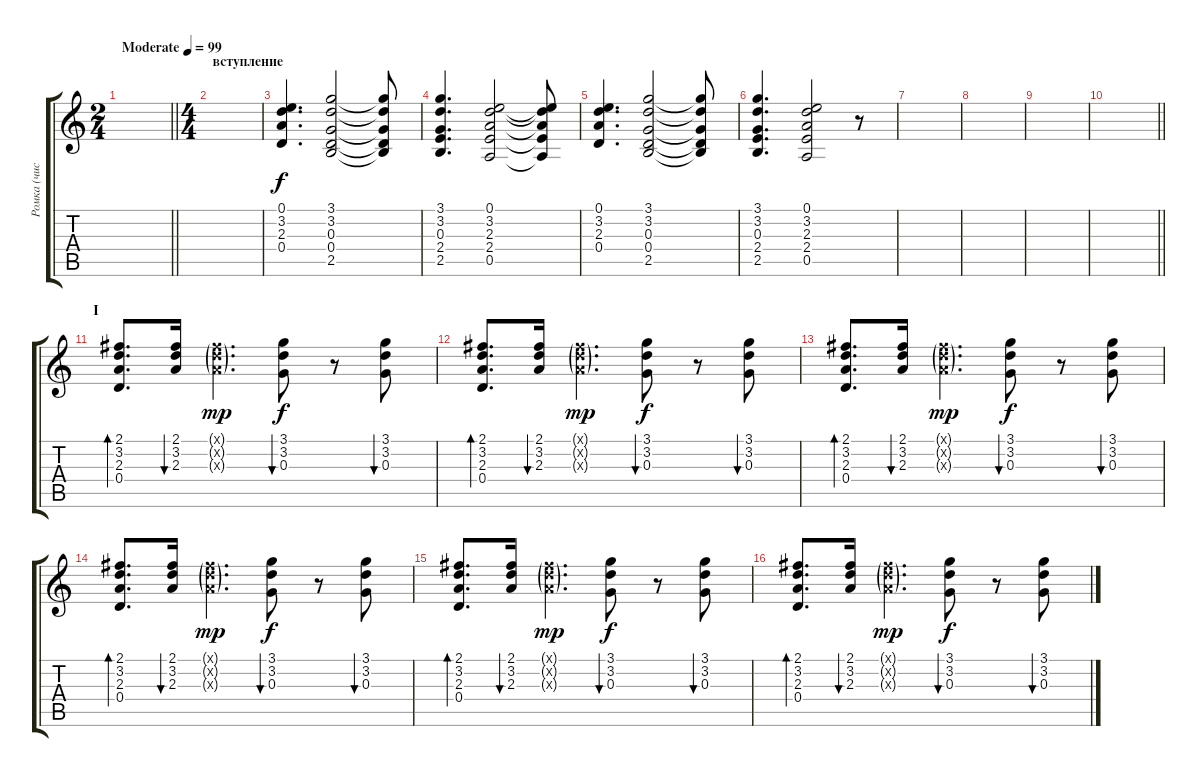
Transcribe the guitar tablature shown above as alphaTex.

\track ("Ромка (чистый)" "Ромка (чис") {instrument electricguitarjazz}
\staff {score tabs}
\tuning (E4 B3 G3 D3 A2 E2) {hide}
\ts (2 4)
\tempo (99 "Moderate")
\clef g2
\barLineRight lightlight
\ks c
|
\ts (4 4)
\section ("" "вступление")
|
(0.1 3.2 2.3 0.4).4{d} (3.1 3.2 0.3 0.4 2.5).2 (3.1{t} 3.2{t} 0.3{t} 0.4{t} 2.5{t}).8 |
(3.1 3.2 0.3 2.4 2.5).4{d} (0.1 3.2 2.3 2.4 0.5).2 (0.1{t} 3.2{t} 2.3{t} 2.4{t} 0.5{t}).8 |
(0.1 3.2 2.3 0.4).4{d} (3.1 3.2 0.3 0.4 2.5).2 (3.1{t} 3.2{t} 0.3{t} 0.4{t} 2.5{t}).8 |
(3.1 3.2 0.3 2.4 2.5).4{d} (0.1 3.2 2.3 2.4 0.5).2 r.8 |
|
|
|
\barLineRight lightlight
|
\section ("" "I")
(2.1 3.2 2.3 0.4).8{d bd 30} (2.1 3.2 2.3).16{bu 30} (2.1{g x} 3.2{g x} 2.3{g x}).4{d dy mp} (3.1 3.2 0.3).8{bu 30 dy f} r.8 (3.1 3.2 0.3).8{bu 30} |
(2.1 3.2 2.3 0.4).8{d bd 30} (2.1 3.2 2.3).16{bu 30} (2.1{g x} 3.2{g x} 2.3{g x}).4{d dy mp} (3.1 3.2 0.3).8{bu 30 dy f} r.8 (3.1 3.2 0.3).8{bu 30} |
(2.1 3.2 2.3 0.4).8{d bd 30} (2.1 3.2 2.3).16{bu 30} (2.1{g x} 3.2{g x} 2.3{g x}).4{d dy mp} (3.1 3.2 0.3).8{bu 30 dy f} r.8 (3.1 3.2 0.3).8{bu 30} |
(2.1 3.2 2.3 0.4).8{d bd 30} (2.1 3.2 2.3).16{bu 30} (2.1{g x} 3.2{g x} 2.3{g x}).4{d dy mp} (3.1 3.2 0.3).8{bu 30 dy f} r.8 (3.1 3.2 0.3).8{bu 30} |
(2.1 3.2 2.3 0.4).8{d bd 30} (2.1 3.2 2.3).16{bu 30} (2.1{g x} 3.2{g x} 2.3{g x}).4{d dy mp} (3.1 3.2 0.3).8{bu 30 dy f} r.8 (3.1 3.2 0.3).8{bu 30} |
(2.1 3.2 2.3 0.4).8{d bd 30} (2.1 3.2 2.3).16{bu 30} (2.1{g x} 3.2{g x} 2.3{g x}).4{d dy mp} (3.1 3.2 0.3).8{bu 30 dy f} r.8 (3.1 3.2 0.3).8{bu 30}
